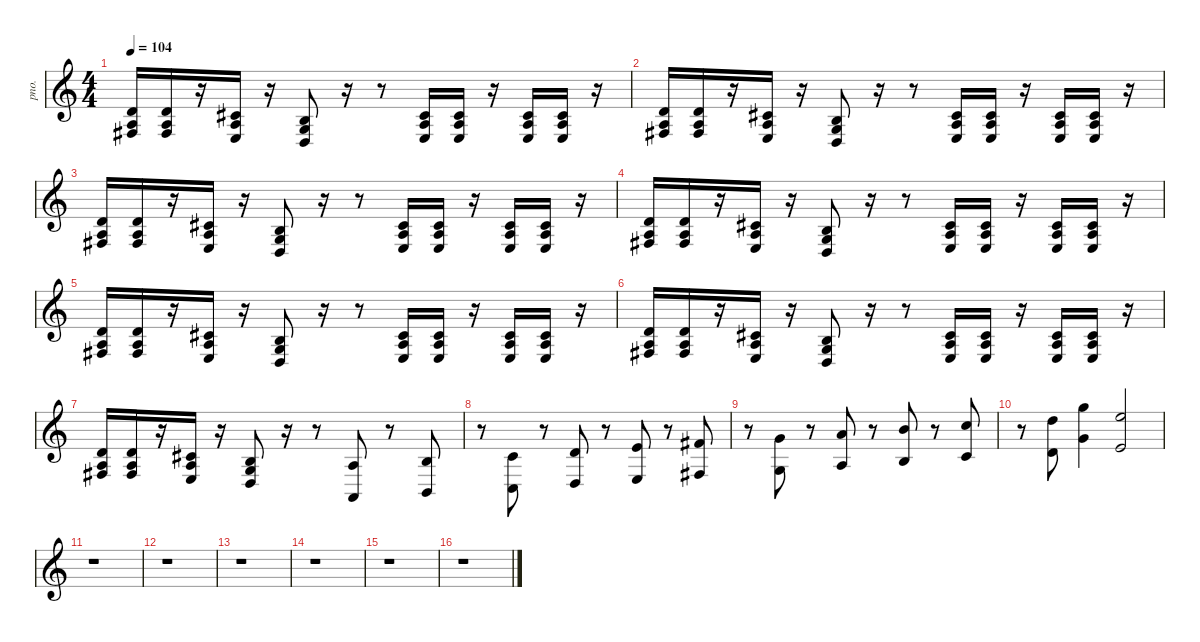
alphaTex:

\defaultSystemsLayout 4
\hideDynamics
\bracketExtendMode nobrackets
\otherSystemsTrackNameOrientation horizontal
\track ("Piano" "pno.") {instrument brightacousticpiano}
\staff {score}
\tuning (E4 B3 G3 D3 A2 E2)
\ts (4 4)
\tempo 104
\clef g2
\ks c
(3.2 2.3 4.4{acc #}).16{dy f beam Up} (3.2 2.3 4.4{acc #}).16{beam Up} r.16{beam Up} (2.2{acc #} 2.3 2.4).16{beam Up} r.16{beam Up} (0.2 0.3 0.4).8{beam Up} r.16{beam Up} r.8{beam Up} (2.2{acc #} 2.3 2.4).16{beam Up} (2.2{acc #} 2.3 2.4).16{beam Up} r.16{beam Up} (2.2{acc #} 2.3 2.4).16{beam Up} (2.2{acc #} 2.3 2.4).16{beam Up} r.16{beam Up} |
(3.2 2.3 4.4{acc #}).16{beam Up} (3.2 2.3 4.4{acc #}).16{beam Up} r.16{beam Up} (2.2{acc #} 2.3 2.4).16{beam Up} r.16{beam Up} (0.2 0.3 0.4).8{beam Up} r.16{beam Up} r.8{beam Up} (2.2{acc #} 2.3 2.4).16{beam Up} (2.2{acc #} 2.3 2.4).16{beam Up} r.16{beam Up} (2.2{acc #} 2.3 2.4).16{beam Up} (2.2{acc #} 2.3 2.4).16{beam Up} r.16{beam Up} |
(3.2 2.3 4.4{acc #}).16{beam Up} (3.2 2.3 4.4{acc #}).16{beam Up} r.16{beam Up} (2.2{acc #} 2.3 2.4).16{beam Up} r.16{beam Up} (0.2 0.3 0.4).8{beam Up} r.16{beam Up} r.8{beam Up} (2.2{acc #} 2.3 2.4).16{beam Up} (2.2{acc #} 2.3 2.4).16{beam Up} r.16{beam Up} (2.2{acc #} 2.3 2.4).16{beam Up} (2.2{acc #} 2.3 2.4).16{beam Up} r.16{beam Up} |
(3.2 2.3 4.4{acc #}).16{beam Up} (3.2 2.3 4.4{acc #}).16{beam Up} r.16{beam Up} (2.2{acc #} 2.3 2.4).16{beam Up} r.16{beam Up} (0.2 0.3 0.4).8{beam Up} r.16{beam Up} r.8{beam Up} (2.2{acc #} 2.3 2.4).16{beam Up} (2.2{acc #} 2.3 2.4).16{beam Up} r.16{beam Up} (2.2{acc #} 2.3 2.4).16{beam Up} (2.2{acc #} 2.3 2.4).16{beam Up} r.16{beam Up} |
(3.2 2.3 4.4{acc #}).16{beam Up} (3.2 2.3 4.4{acc #}).16{beam Up} r.16{beam Up} (2.2{acc #} 2.3 2.4).16{beam Up} r.16{beam Up} (0.2 0.3 0.4).8{beam Up} r.16{beam Up} r.8{beam Up} (2.2{acc #} 2.3 2.4).16{beam Up} (2.2{acc #} 2.3 2.4).16{beam Up} r.16{beam Up} (2.2{acc #} 2.3 2.4).16{beam Up} (2.2{acc #} 2.3 2.4).16{beam Up} r.16{beam Up} |
(3.2 2.3 4.4{acc #}).16{beam Up} (3.2 2.3 4.4{acc #}).16{beam Up} r.16{beam Up} (2.2{acc #} 2.3 2.4).16{beam Up} r.16{beam Up} (0.2 0.3 0.4).8{beam Up} r.16{beam Up} r.8{beam Up} (2.2{acc #} 2.3 2.4).16{beam Up} (2.2{acc #} 2.3 2.4).16{beam Up} r.16{beam Up} (2.2{acc #} 2.3 2.4).16{beam Up} (2.2{acc #} 2.3 2.4).16{beam Up} r.16{beam Up} |
(3.2 2.3 4.4{acc #}).16{beam Up} (3.2 2.3 4.4{acc #}).16{beam Up} r.16{beam Up} (2.2{acc #} 2.3 2.4).16{beam Up} r.16{beam Up} (0.2 0.3 0.4).8{beam Up} r.16{beam Up} r.8{beam Up} (2.3 0.5).8{beam Up} r.8{beam Up} (0.2 2.5).8{beam Up} |
r.8{beam Down} (1.2 3.5).8{beam Up} r.8{beam Up} (3.2 0.4).8{beam Up} r.8{beam Up} (0.1 2.4).8{beam Up} r.8{beam Up} (2.1{acc #} 4.4{acc #}).8{beam Up} |
r.8{beam Down} (3.1 5.4).8{beam Up} r.8{beam Up} (5.1 7.4).8{beam Up} r.8{beam Up} (7.1 9.4).8{beam Up} r.8{beam Up} (8.1 10.4).8{beam Up} |
r.8{beam Down} (10.1 12.4).8{beam Up} (15.1 17.4).4{beam Down} (12.1 14.4).2{beam Up} |
r.1{beam Down} |
r.1{beam Down} |
r.1{beam Down} |
r.1{beam Down} |
r.1{beam Down} |
r.1{beam Down}
